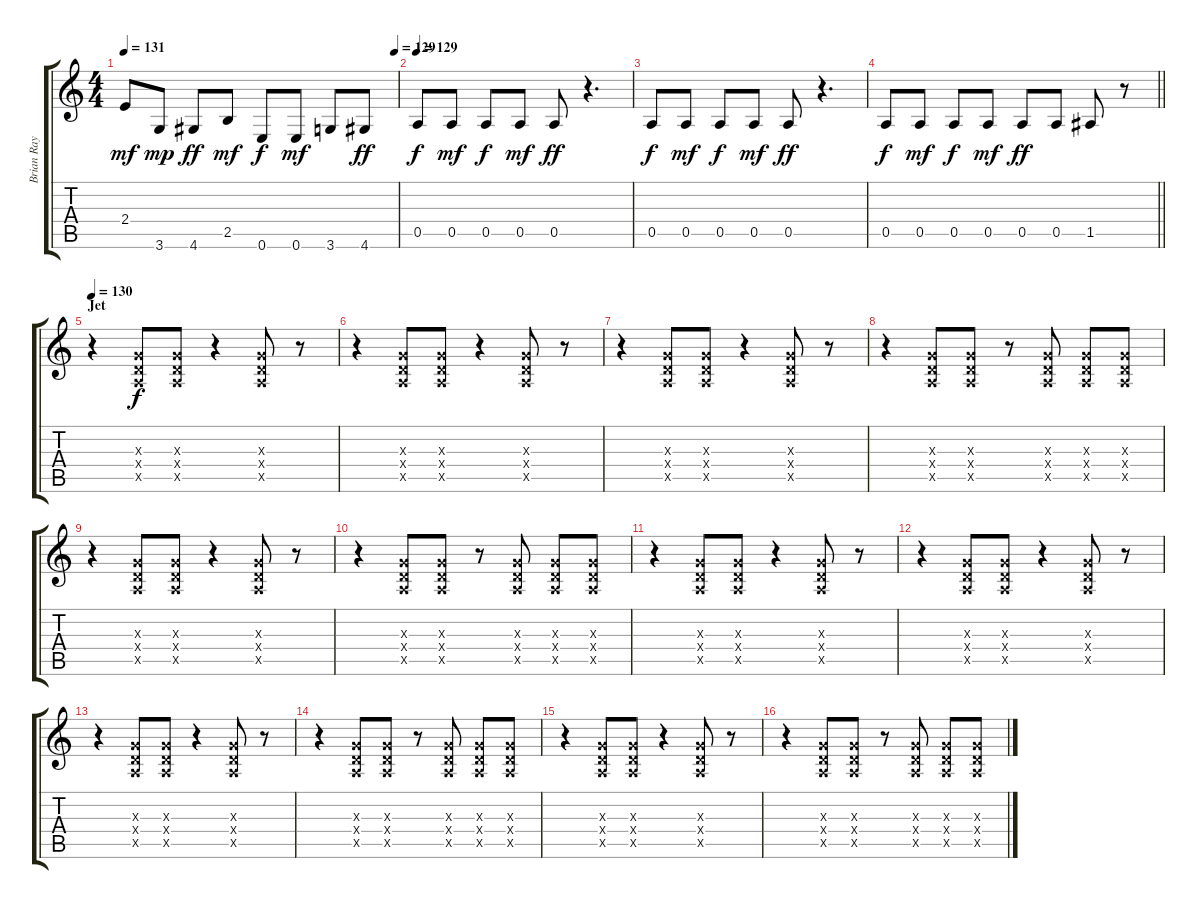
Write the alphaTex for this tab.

\track ("Brian Ray" "Brian Ray") {instrument acousticguitarsteel}
\staff {score tabs}
\tuning (E4 B3 G3 D3 A2 E2) {hide}
\ts (4 4)
\tempo 131
\tempo (129 0.9895833333333334)
\clef g2
\ks c
2.4.8{dy mf} 3.6.8{dy mp} 4.6.8{dy ff} 2.5.8{dy mf} 0.6.8{dy f} 0.6.8{dy mf} 3.6.8 4.6.8{dy ff} |
\tempo 129
0.5.8{dy f} 0.5.8{dy mf} 0.5.8{dy f} 0.5.8{dy mf} 0.5.8{dy ff} r.4{d} |
0.5.8{dy f} 0.5.8{dy mf} 0.5.8{dy f} 0.5.8{dy mf} 0.5.8{dy ff} r.4{d} |
\barLineRight lightlight
0.5.8{dy f} 0.5.8{dy mf} 0.5.8{dy f} 0.5.8{dy mf} 0.5.8{dy ff} 0.5.8 1.5.8 r.8 |
\section ("" "Jet")
\tempo 130
r.4{instrument electricguitarclean} (0.3{x} 0.4{x} 0.5{x}).8{dy f} (0.3{x} 0.4{x} 0.5{x}).8 r.4 (0.3{x} 0.4{x} 0.5{x}).8 r.8 |
r.4 (0.3{x} 0.4{x} 0.5{x}).8 (0.3{x} 0.4{x} 0.5{x}).8 r.4 (0.3{x} 0.4{x} 0.5{x}).8 r.8 |
r.4 (0.3{x} 0.4{x} 0.5{x}).8 (0.3{x} 0.4{x} 0.5{x}).8 r.4 (0.3{x} 0.4{x} 0.5{x}).8 r.8 |
r.4 (0.3{x} 0.4{x} 0.5{x}).8 (0.3{x} 0.4{x} 0.5{x}).8 r.8 (0.3{x} 0.4{x} 0.5{x}).8 (0.3{x} 0.4{x} 0.5{x}).8 (0.3{x} 0.4{x} 0.5{x}).8 |
r.4 (0.3{x} 0.4{x} 0.5{x}).8 (0.3{x} 0.4{x} 0.5{x}).8 r.4 (0.3{x} 0.4{x} 0.5{x}).8 r.8 |
r.4 (0.3{x} 0.4{x} 0.5{x}).8 (0.3{x} 0.4{x} 0.5{x}).8 r.8 (0.3{x} 0.4{x} 0.5{x}).8 (0.3{x} 0.4{x} 0.5{x}).8 (0.3{x} 0.4{x} 0.5{x}).8 |
r.4 (0.3{x} 0.4{x} 0.5{x}).8 (0.3{x} 0.4{x} 0.5{x}).8 r.4 (0.3{x} 0.4{x} 0.5{x}).8 r.8 |
r.4 (0.3{x} 0.4{x} 0.5{x}).8 (0.3{x} 0.4{x} 0.5{x}).8 r.4 (0.3{x} 0.4{x} 0.5{x}).8 r.8 |
r.4 (0.3{x} 0.4{x} 0.5{x}).8 (0.3{x} 0.4{x} 0.5{x}).8 r.4 (0.3{x} 0.4{x} 0.5{x}).8 r.8 |
r.4 (0.3{x} 0.4{x} 0.5{x}).8 (0.3{x} 0.4{x} 0.5{x}).8 r.8 (0.3{x} 0.4{x} 0.5{x}).8 (0.3{x} 0.4{x} 0.5{x}).8 (0.3{x} 0.4{x} 0.5{x}).8 |
r.4 (0.3{x} 0.4{x} 0.5{x}).8 (0.3{x} 0.4{x} 0.5{x}).8 r.4 (0.3{x} 0.4{x} 0.5{x}).8 r.8 |
r.4 (0.3{x} 0.4{x} 0.5{x}).8 (0.3{x} 0.4{x} 0.5{x}).8 r.8 (0.3{x} 0.4{x} 0.5{x}).8 (0.3{x} 0.4{x} 0.5{x}).8 (0.3{x} 0.4{x} 0.5{x}).8
